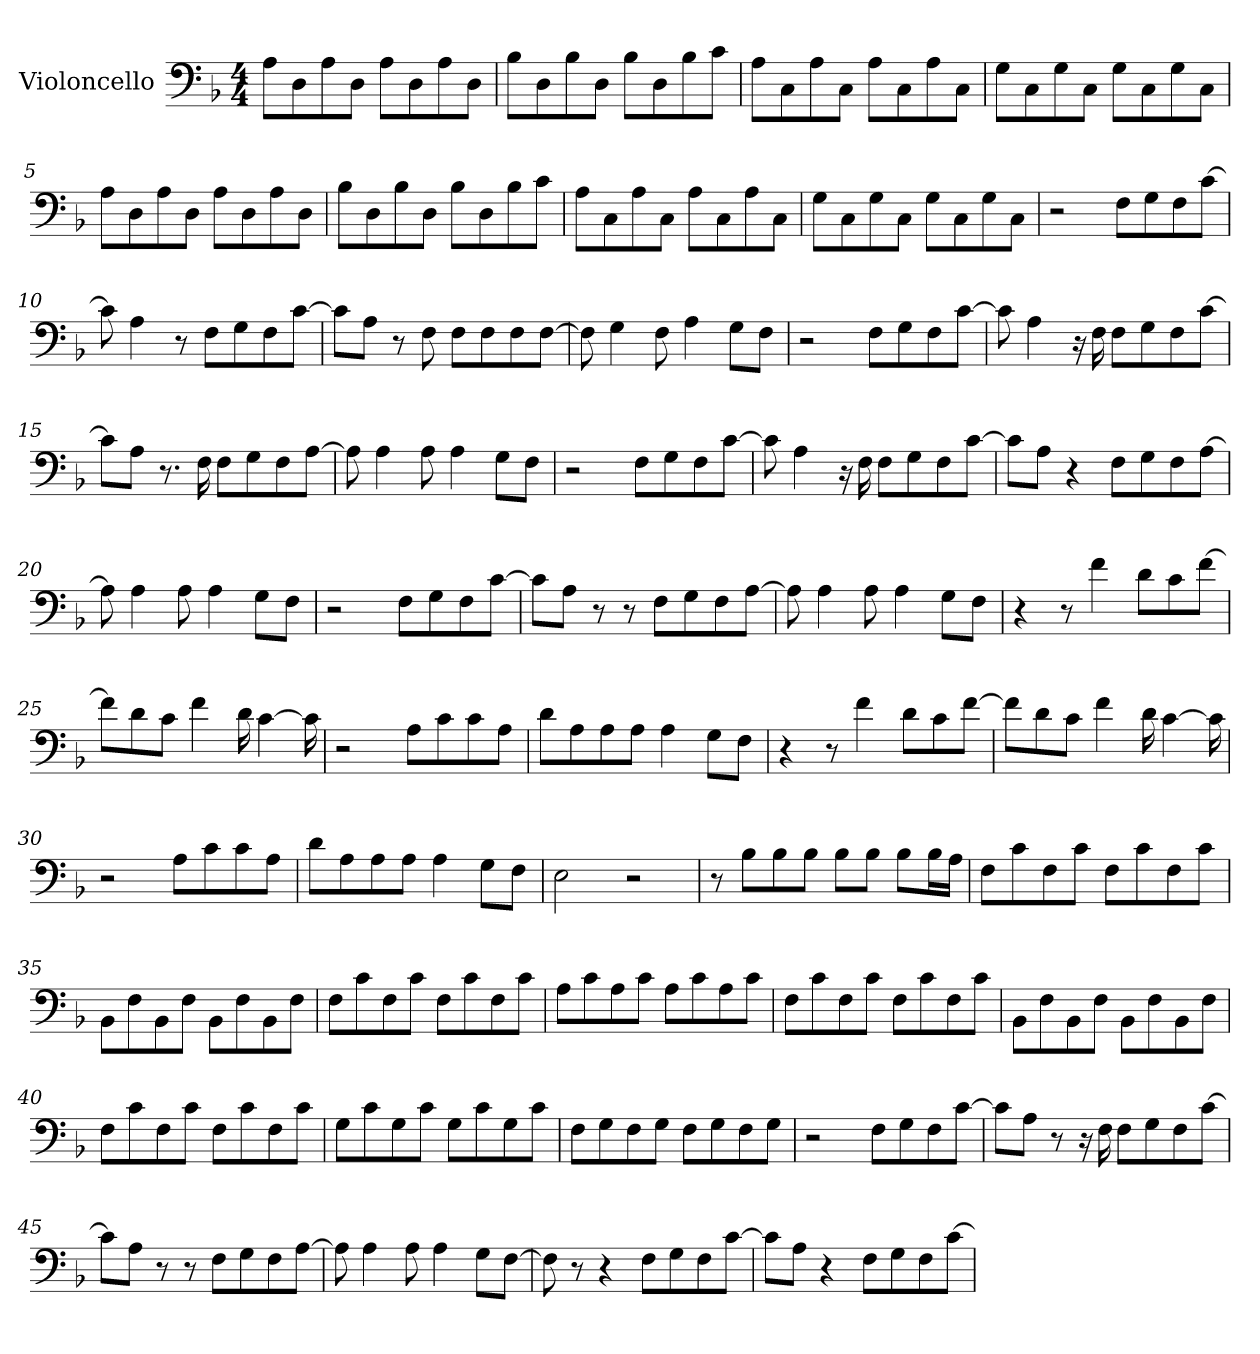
**kern
*part1
*staff1
*I"Violoncello
*I'Vc.
*clefF4
*k[b-]
*M4/4
*MM75
=1
8A\L
8D\
8A\
8D\J
8A\L
8D\
8A\
8D\J
=2
8B-\L
8D\
8B-\
8D\J
8B-\L
8D\
8B-\
8c\J
=3
8A\L
8C\
8A\
8C\J
8A\L
8C\
8A\
8C\J
!!LO:LB:g=z
=4
8G\L
8C\
8G\
8C\J
8G\L
8C\
8G\
8C\J
!!LO:LB:g=z
=5
8A\L
8D\
8A\
8D\J
8A\L
8D\
8A\
8D\J
=6
8B-\L
8D\
8B-\
8D\J
8B-\L
8D\
8B-\
8c\J
=7
8A\L
8C\
8A\
8C\J
8A\L
8C\
8A\
8C\J
=8
8G\L
8C\
8G\
8C\J
8G\L
8C\
8G\
8C\J
!!LO:LB:g=z
=9
2r
8F\L
8G\
8F\
[8c\J
=10
8c\]
4A\
8r
8F\L
8G\
8F\
[8c\J
=11
8c\L]
8A\J
8r
8F\
8F\L
8F\
8F\
[8F\J
=12
8F\]
4G\
8F\
4A\
8G\L
8F\J
!!LO:LB:g=z
=13
2r
8F\L
8G\
8F\
[8c\J
=14
8c\]
4A\
16r
16F\
8F\L
8G\
8F\
[8c\J
=15
8c\L]
8A\J
8.r
16F\
8F\L
8G\
8F\
[8A\J
=16
8A\]
4A\
8A\
4A\
8G\L
8F\J
!!LO:LB:g=z
=17
2r
8F\L
8G\
8F\
[8c\J
=18
8c\]
4A\
16r
16F\
8F\L
8G\
8F\
[8c\J
=19
8c\L]
8A\J
4r
8F\L
8G\
8F\
[8A\J
=20
8A\]
4A\
8A\
4A\
8G\L
8F\J
!!LO:LB:g=z
=21
2r
8F\L
8G\
8F\
[8c\J
=22
8c\L]
8A\J
8r
8r
8F\L
8G\
8F\
[8A\J
=23
8A\]
4A\
8A\
4A\
8G\L
8F\J
=24
4r
8r
4f\
8d\L
8c\
[8f\J
!!LO:LB:g=z
=25
8f\L]
8d\
8c\J
4f\
16d\
[4c\
16c\]
=26
2r
8A\L
8c\
8c\
8A\J
=27
8d\L
8A\
8A\
8A\J
4A\
8G\L
8F\J
=28
4r
8r
4f\
8d\L
8c\
[8f\J
!!LO:LB:g=z
=29
8f\L]
8d\
8c\J
4f\
16d\
[4c\
16c\]
=30
2r
8A\L
8c\
8c\
8A\J
=31
8d\L
8A\
8A\
8A\J
4A\
8G\L
8F\J
=32
2E\
2r
=33
8r
8B-\L
8B-\
8B-\J
8B-\L
8B-\J
8B-\L
16B-\L
16A\JJ
=34
8F\L
8c\
8F\
8c\J
8F\L
8c\
8F\
8c\J
!!LO:LB:g=z
=35
8BB-\L
8F\
8BB-\
8F\J
8BB-\L
8F\
8BB-\
8F\J
=36
8F\L
8c\
8F\
8c\J
8F\L
8c\
8F\
8c\J
=37
8A\L
8c\
8A\
8c\J
8A\L
8c\
8A\
8c\J
=38
8F\L
8c\
8F\
8c\J
8F\L
8c\
8F\
8c\J
=39
8BB-\L
8F\
8BB-\
8F\J
8BB-\L
8F\
8BB-\
8F\J
=40
8F\L
8c\
8F\
8c\J
8F\L
8c\
8F\
8c\J
!!LO:PB:g=z
=41
8G\L
8c\
8G\
8c\J
8G\L
8c\
8G\
8c\J
=42
8F\L
8G\
8F\
8G\J
8F\L
8G\
8F\
8G\J
=43
2r
8F\L
8G\
8F\
[8c\J
=44
8c\L]
8A\J
8r
16r
16F\
8F\L
8G\
8F\
[8c\J
=45
8c\L]
8A\J
8r
8r
8F\L
8G\
8F\
[8A\J
=46
8A\]
4A\
8A\
4A\
8G\L
[8F\J
!!LO:LB:g=z
=47
8F\]
8r
4r
8F\L
8G\
8F\
[8c\J
=48
8c\L]
8A\J
4r
8F\L
8G\
8F\
[8c\J
=
*-
